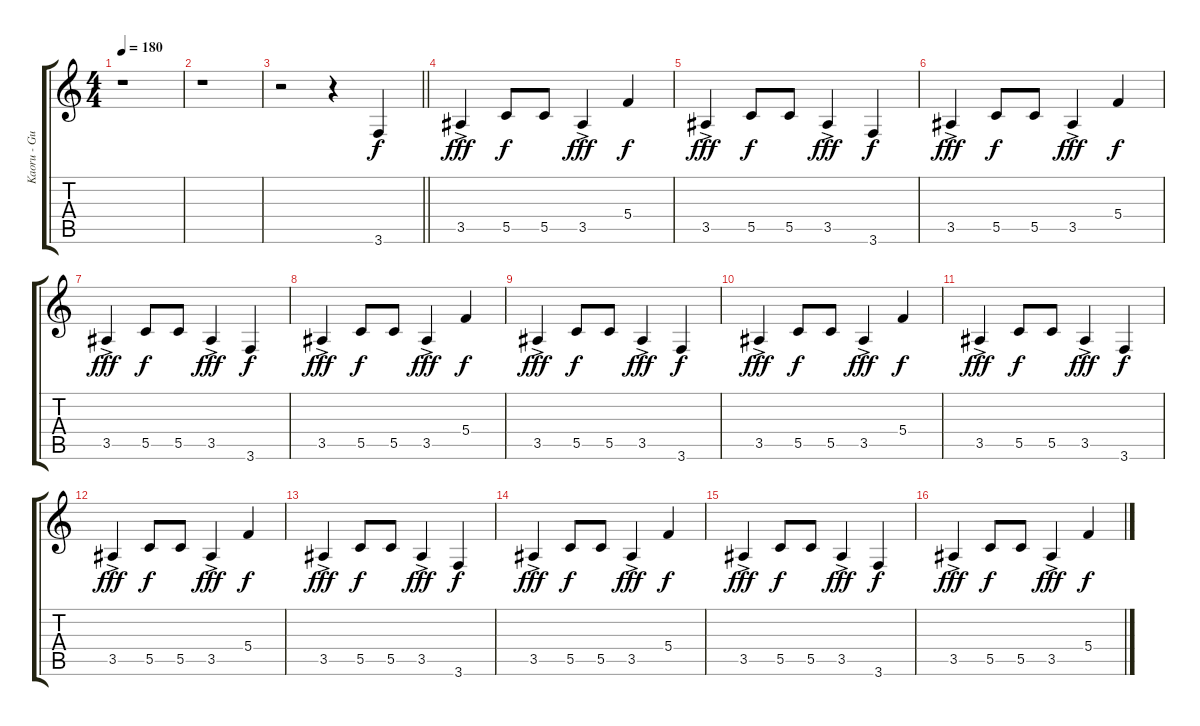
\track ("Kaoru - Guitar 3" "Kaoru - Gu") {instrument overdrivenguitar}
\staff {score tabs}
\tuning (D4 A3 F3 C3 G2 D2) {hide}
\ts (4 4)
\tempo 180
\clef g2
\ks c
r.1{dy f} |
r.1 |
\barLineRight lightlight
r.2 r.4 3.6.4 |
3.5{ac}.4{dy fff} 5.5.8{dy f} 5.5.8 3.5{ac}.4{dy fff} 5.4.4{dy f} |
3.5{ac}.4{dy fff} 5.5.8{dy f} 5.5.8 3.5{ac}.4{dy fff} 3.6.4{dy f} |
3.5{ac}.4{dy fff} 5.5.8{dy f} 5.5.8 3.5{ac}.4{dy fff} 5.4.4{dy f} |
3.5{ac}.4{dy fff} 5.5.8{dy f} 5.5.8 3.5{ac}.4{dy fff} 3.6.4{dy f} |
3.5{ac}.4{dy fff} 5.5.8{dy f} 5.5.8 3.5{ac}.4{dy fff} 5.4.4{dy f} |
3.5{ac}.4{dy fff} 5.5.8{dy f} 5.5.8 3.5{ac}.4{dy fff} 3.6.4{dy f} |
3.5{ac}.4{dy fff} 5.5.8{dy f} 5.5.8 3.5{ac}.4{dy fff} 5.4.4{dy f} |
3.5{ac}.4{dy fff} 5.5.8{dy f} 5.5.8 3.5{ac}.4{dy fff} 3.6.4{dy f} |
3.5{ac}.4{dy fff} 5.5.8{dy f} 5.5.8 3.5{ac}.4{dy fff} 5.4.4{dy f} |
3.5{ac}.4{dy fff} 5.5.8{dy f} 5.5.8 3.5{ac}.4{dy fff} 3.6.4{dy f} |
3.5{ac}.4{dy fff} 5.5.8{dy f} 5.5.8 3.5{ac}.4{dy fff} 5.4.4{dy f} |
3.5{ac}.4{dy fff} 5.5.8{dy f} 5.5.8 3.5{ac}.4{dy fff} 3.6.4{dy f} |
3.5{ac}.4{dy fff} 5.5.8{dy f} 5.5.8 3.5{ac}.4{dy fff} 5.4.4{dy f}
